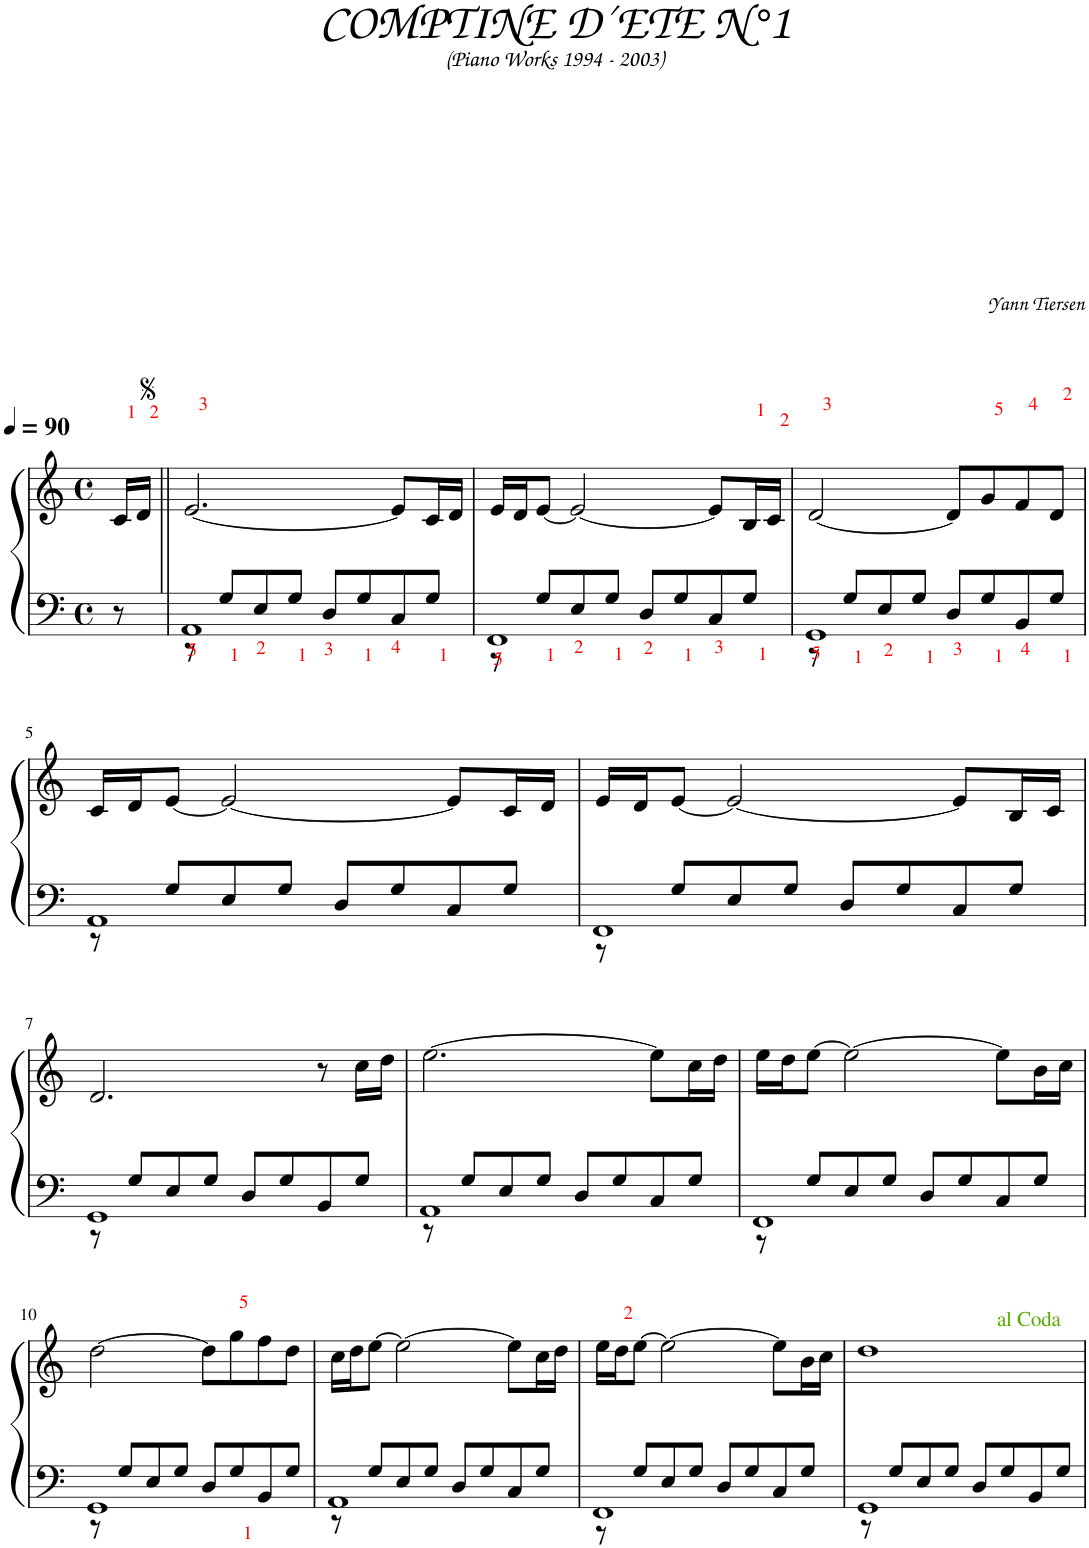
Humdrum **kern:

**kern	**kern
*part1	*part1
*staff2	*staff1
*I"Piano	*
*I'Pno.	*
*clefF4	*clefG2
*k[]	*k[]
*M2/2	*M2/2
*met(c)	*met(c)
*MM90	*MM90
=1	=1
8r	16c/LL
.	16d/JJ
=2||	=2||
*^	*
1AA	8r	[2.e/
.	8G</L	.
.	8E/	.
.	8G</J	.
.	8D/L	.
.	8G</	.
.	8C/	8e/L]
.	8G</J	16c/L
.	.	16d/JJ
=3	=3	=3
1FF	8r	16e/LL
.	.	16d/J
.	8G</L	[8e/J
.	8E/	2e/_
.	8G</J	.
.	8D/L	.
.	8G</	.
.	8C/	8e/L]
.	8G</J	16B/L
.	.	16c/JJ
=4	=4	=4
1GG	8r	[2d/
.	8G</L	.
.	8E/	.
.	8G</J	.
.	8D/L	8d/L]
.	8G</	8g/
.	8BB/	8f/
.	8G</J	8d/J
!!LO:LB:g=z
=5	=5	=5
1AA	8r	16c/LL
.	.	16d/J
.	8G/L	[8e/J
.	8E/	2e/_
.	8G/J	.
.	8D/L	.
.	8G/	.
.	8C/	8e/L]
.	8G/J	16c/L
.	.	16d/JJ
=6	=6	=6
1FF	8r	16e/LL
.	.	16d/J
.	8G/L	[8e/J
.	8E/	2e/_
.	8G/J	.
.	8D/L	.
.	8G/	.
.	8C/	8e/L]
.	8G/J	16B/L
.	.	16c/JJ
!!LO:LB:g=z
=7	=7	=7
1GG	8r	2.d/
.	8G/L	.
.	8E/	.
.	8G/J	.
.	8D/L	.
.	8G/	.
.	8BB/	8r
.	8G/J	16cc\LL
.	.	16dd\JJ
=8	=8	=8
1AA	8r	[2.ee\
.	8G/L	.
.	8E/	.
.	8G/J	.
.	8D/L	.
.	8G/	.
.	8C/	8ee\L]
.	8G/J	16cc\L
.	.	16dd\JJ
=9	=9	=9
1FF	8r	16ee\LL
.	.	16dd\J
.	8G/L	[8ee\J
.	8E/	2ee\_
.	8G/J	.
.	8D/L	.
.	8G/	.
.	8C/	8ee\L]
.	8G/J	16b\L
.	.	16cc\JJ
!!LO:LB:g=z
=10	=10	=10
1GG	8r	[2dd\
.	8G/L	.
.	8E/	.
.	8G/J	.
.	8D/L	8dd\L]
.	8G</	8gg\
.	8BB/	8ff\
.	8G/J	8dd\J
=11	=11	=11
1AA	8r	16cc\LL
.	.	16dd\J
.	8G/L	[8ee\J
.	8E/	2ee\_
.	8G/J	.
.	8D/L	.
.	8G/	.
.	8C/	8ee\L]
.	8G/J	16cc\L
.	.	16dd\JJ
=12	=12	=12
1FF	8r	16ee\LL
.	.	16dd\J
.	8G/L	[8ee\J
.	8E/	2ee\_
.	8G/J	.
.	8D/L	.
.	8G/	.
.	8C/	8ee\L]
.	8G/J	16b\L
.	.	16cc\JJ
=13	=13	=13
1GG	8r	1dd
.	8G/L	.
.	8E/	.
.	8G/J	.
.	8D/L	.
.	8G/	.
.	8BB/	.
.	8G/J	.
*v	*v	*
=	=
*-	*-
